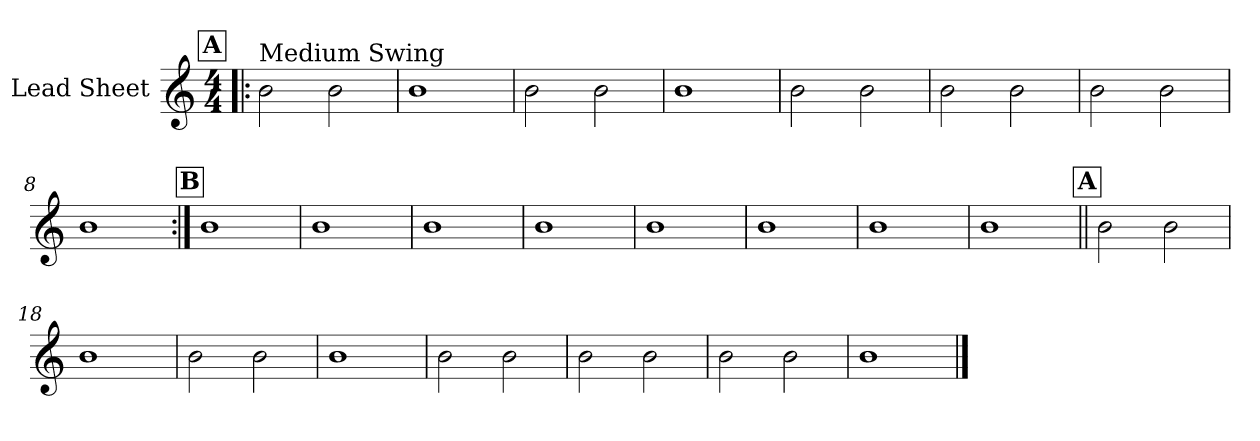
**kern
*part1
*staff1
*I"Lead Sheet
*clefG2
*k[]
*M4/4
!!LO:REH:place=s1:a:fs=14:t=A
=1!|:
!LO:TX:a:t=Medium Swing
2b\
2b\
=2
1b
=3
2b\
2b\
=4
1b
!!LO:LB:g=z
=5
2b\
2b\
=6
2b\
2b\
=7
2b\
2b\
=8
1b
!!LO:LB:g=z
!!LO:REH:place=s1:a:fs=14:t=B
=9:|!
1b
=10
1b
=11
1b
=12
1b
!!LO:LB:g=z
=13
1b
=14
1b
=15
1b
=16
1b
!!LO:LB:g=z
!!LO:REH:place=s1:a:fs=14:t=A
=17||
2b\
2b\
=18
1b
=19
2b\
2b\
=20
1b
!!LO:LB:g=z
=21
2b\
2b\
=22
2b\
2b\
=23
2b\
2b\
=24
1b
==
*-
